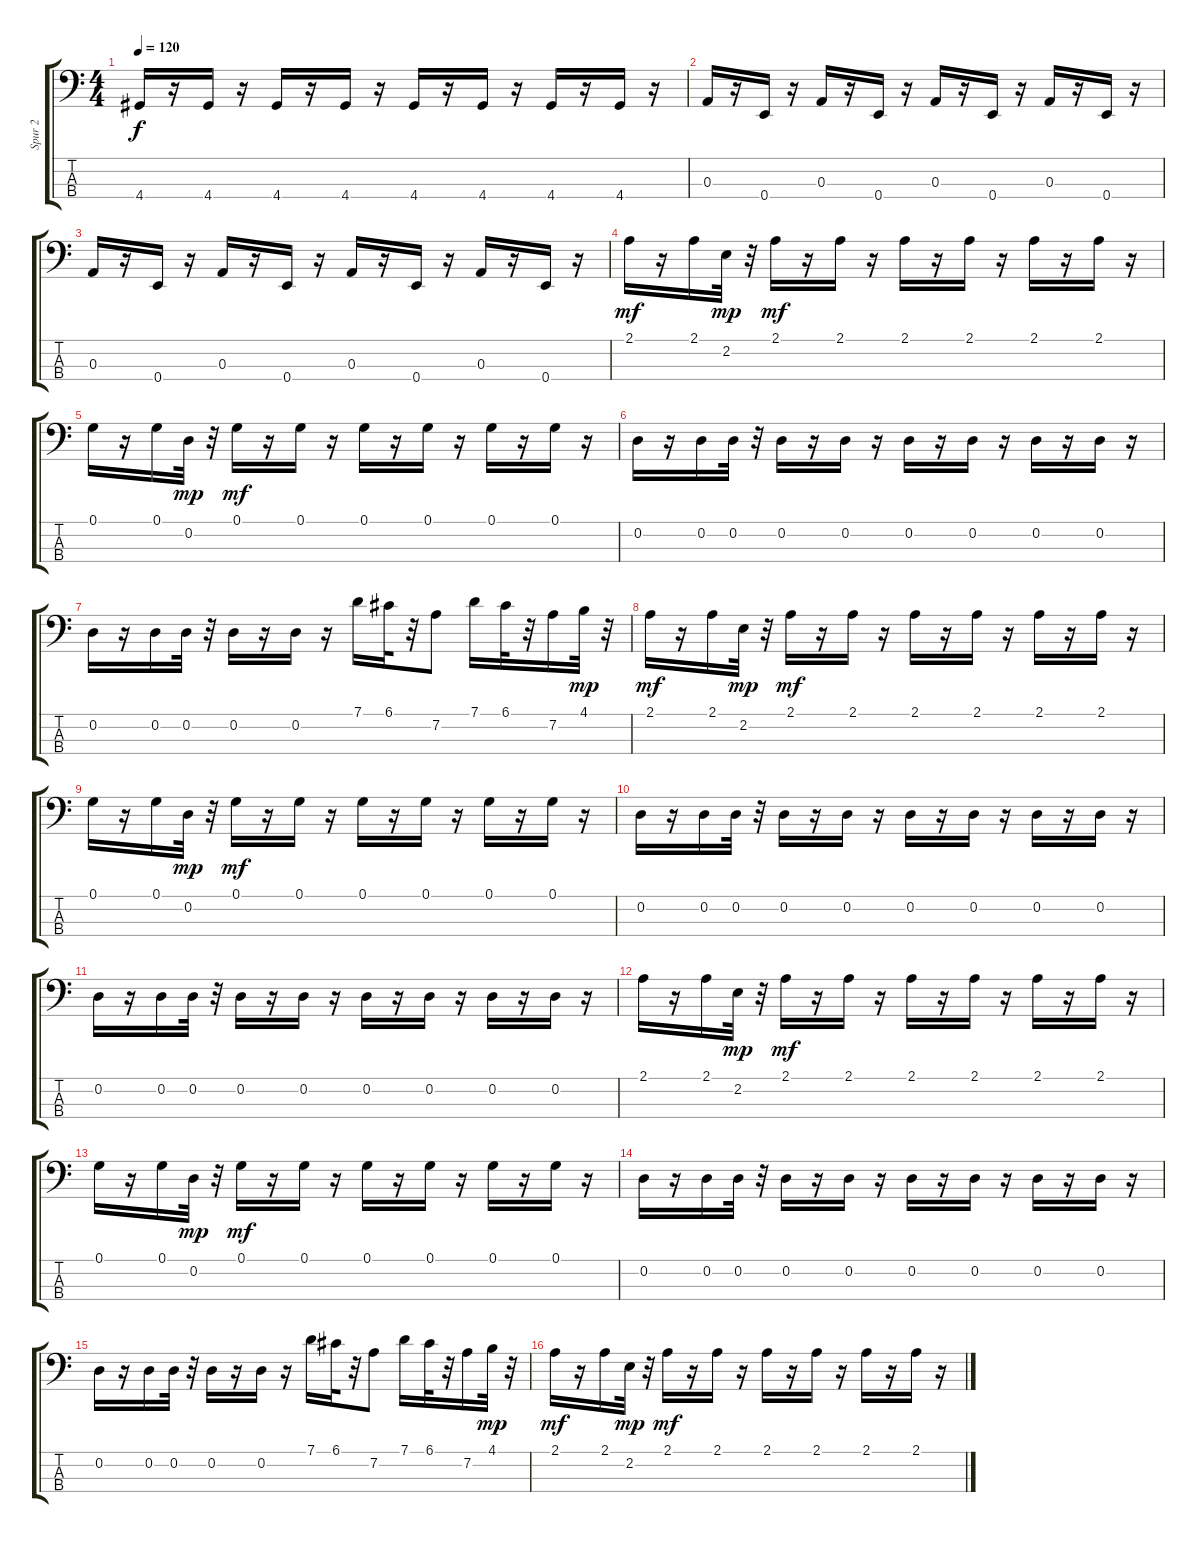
\track ("Spur 2" "Spur 2") {instrument electricbassfinger}
\staff {score tabs}
\tuning (G2 D2 A1 E1) {hide}
\ts (4 4)
\tempo 120
\clef f4
\ks c
4.4.16{dy f} r.16 4.4.16 r.16 4.4.16 r.16 4.4.16 r.16 4.4.16 r.16 4.4.16 r.16 4.4.16 r.16 4.4.16 r.16 |
0.3.16 r.16 0.4.16 r.16 0.3.16 r.16 0.4.16 r.16 0.3.16 r.16 0.4.16 r.16 0.3.16 r.16 0.4.16 r.16 |
0.3.16 r.16 0.4.16 r.16 0.3.16 r.16 0.4.16 r.16 0.3.16 r.16 0.4.16 r.16 0.3.16 r.16 0.4.16 r.16 |
2.1.16{dy mf} r.16 2.1.16 2.2.32{dy mp} r.32 2.1.16{dy mf} r.16 2.1.16 r.16 2.1.16 r.16 2.1.16 r.16 2.1.16 r.16 2.1.16 r.16 |
0.1.16 r.16 0.1.16 0.2.32{dy mp} r.32 0.1.16{dy mf} r.16 0.1.16 r.16 0.1.16 r.16 0.1.16 r.16 0.1.16 r.16 0.1.16 r.16 |
0.2.16 r.16 0.2.16 0.2.32 r.32 0.2.16 r.16 0.2.16 r.16 0.2.16 r.16 0.2.16 r.16 0.2.16 r.16 0.2.16 r.16 |
0.2.16 r.16 0.2.16 0.2.32 r.32 0.2.16 r.16 0.2.16 r.16 7.1.16 6.1.32 r.32 7.2.8 7.1.16 6.1.32 r.32 7.2.16 4.1.32{dy mp} r.32 |
2.1.16{dy mf} r.16 2.1.16 2.2.32{dy mp} r.32 2.1.16{dy mf} r.16 2.1.16 r.16 2.1.16 r.16 2.1.16 r.16 2.1.16 r.16 2.1.16 r.16 |
0.1.16 r.16 0.1.16 0.2.32{dy mp} r.32 0.1.16{dy mf} r.16 0.1.16 r.16 0.1.16 r.16 0.1.16 r.16 0.1.16 r.16 0.1.16 r.16 |
0.2.16 r.16 0.2.16 0.2.32 r.32 0.2.16 r.16 0.2.16 r.16 0.2.16 r.16 0.2.16 r.16 0.2.16 r.16 0.2.16 r.16 |
0.2.16 r.16 0.2.16 0.2.32 r.32 0.2.16 r.16 0.2.16 r.16 0.2.16 r.16 0.2.16 r.16 0.2.16 r.16 0.2.16 r.16 |
2.1.16 r.16 2.1.16 2.2.32{dy mp} r.32 2.1.16{dy mf} r.16 2.1.16 r.16 2.1.16 r.16 2.1.16 r.16 2.1.16 r.16 2.1.16 r.16 |
0.1.16 r.16 0.1.16 0.2.32{dy mp} r.32 0.1.16{dy mf} r.16 0.1.16 r.16 0.1.16 r.16 0.1.16 r.16 0.1.16 r.16 0.1.16 r.16 |
0.2.16 r.16 0.2.16 0.2.32 r.32 0.2.16 r.16 0.2.16 r.16 0.2.16 r.16 0.2.16 r.16 0.2.16 r.16 0.2.16 r.16 |
0.2.16 r.16 0.2.16 0.2.32 r.32 0.2.16 r.16 0.2.16 r.16 7.1.16 6.1.32 r.32 7.2.8 7.1.16 6.1.32 r.32 7.2.16 4.1.32{dy mp} r.32 |
2.1.16{dy mf} r.16 2.1.16 2.2.32{dy mp} r.32 2.1.16{dy mf} r.16 2.1.16 r.16 2.1.16 r.16 2.1.16 r.16 2.1.16 r.16 2.1.16 r.16
